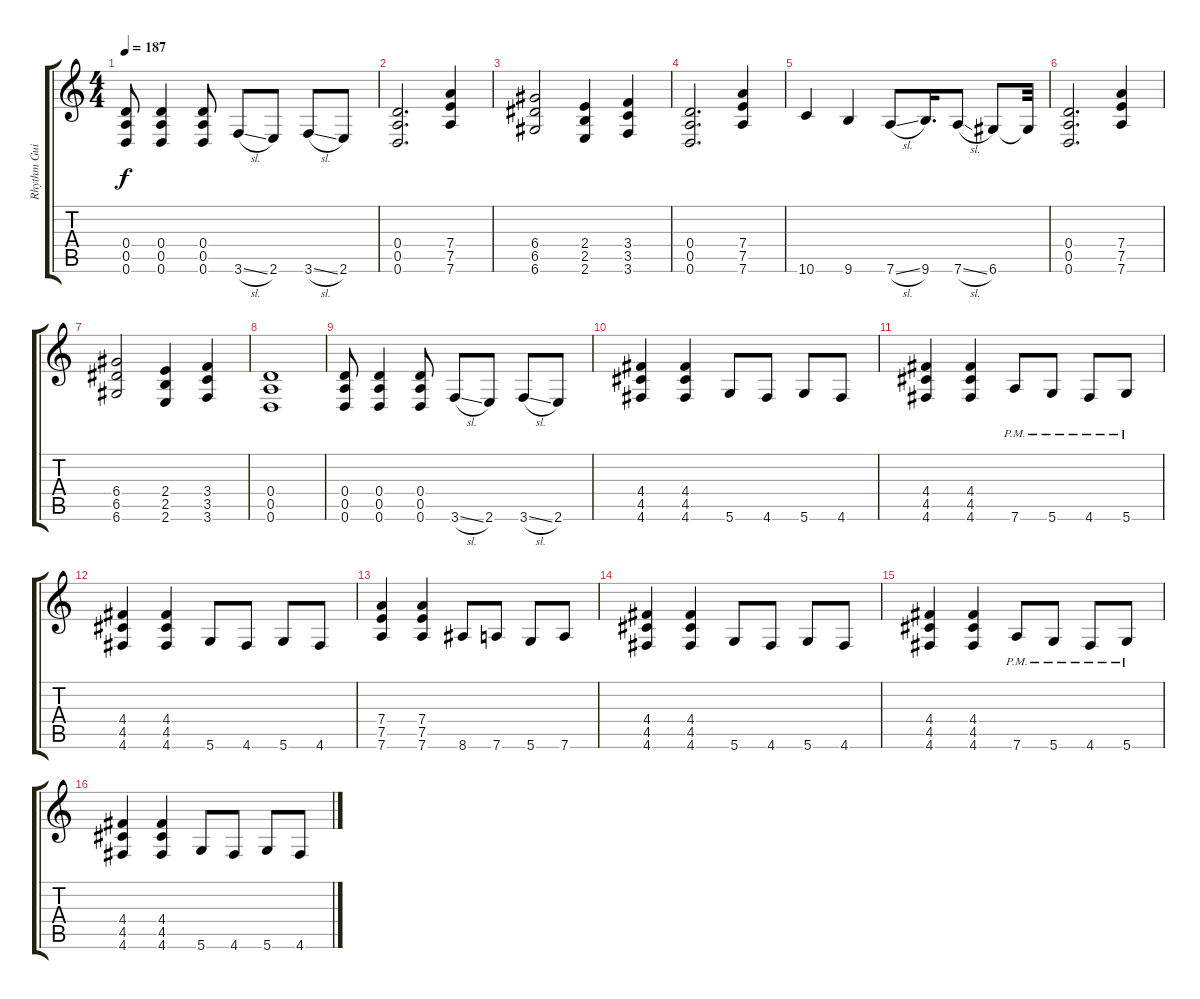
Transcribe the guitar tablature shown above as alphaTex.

\track ("Rhythm Guitar" "Rhythm Gui") {instrument acousticguitarsteel}
\staff {score tabs}
\tuning (E4 B3 G3 D3 A2 D2) {hide}
\ts (4 4)
\tempo 187
\clef g2
\ks c
(0.4 0.5 0.6).8{dy f} (0.4 0.5 0.6).4 (0.4 0.5 0.6).8 3.6{sl}.8 2.6.8 3.6{sl}.8 2.6.8 |
(0.4 0.5 0.6).2{d} (7.4 7.5 7.6).4 |
(6.4 6.5 6.6).2 (2.4 2.5 2.6).4 (3.4 3.5 3.6).4 |
(0.4 0.5 0.6).2{d} (7.4 7.5 7.6).4 |
10.6.4 9.6.4 7.6{sl}.8 9.6.16{d} 7.6{sl}.8 6.6.8 6.6{t}.32 |
(0.4 0.5 0.6).2{d} (7.4 7.5 7.6).4 |
(6.4 6.5 6.6).2 (2.4 2.5 2.6).4 (3.4 3.5 3.6).4 |
(0.4 0.5 0.6).1 |
(0.4 0.5 0.6).8 (0.4 0.5 0.6).4 (0.4 0.5 0.6).8 3.6{sl}.8 2.6.8 3.6{sl}.8 2.6.8 |
(4.4 4.5 4.6).4 (4.4 4.5 4.6).4 5.6.8 4.6.8 5.6.8 4.6.8 |
(4.4 4.5 4.6).4 (4.4 4.5 4.6).4 7.6{pm}.8 5.6{pm}.8 4.6{pm}.8 5.6{pm}.8 |
(4.4 4.5 4.6).4 (4.4 4.5 4.6).4 5.6.8 4.6.8 5.6.8 4.6.8 |
(7.4 7.5 7.6).4 (7.4 7.5 7.6).4 8.6.8 7.6.8 5.6.8 7.6.8 |
(4.4 4.5 4.6).4 (4.4 4.5 4.6).4 5.6.8 4.6.8 5.6.8 4.6.8 |
(4.4 4.5 4.6).4 (4.4 4.5 4.6).4 7.6{pm}.8 5.6{pm}.8 4.6{pm}.8 5.6{pm}.8 |
(4.4 4.5 4.6).4 (4.4 4.5 4.6).4 5.6.8 4.6.8 5.6.8 4.6.8
